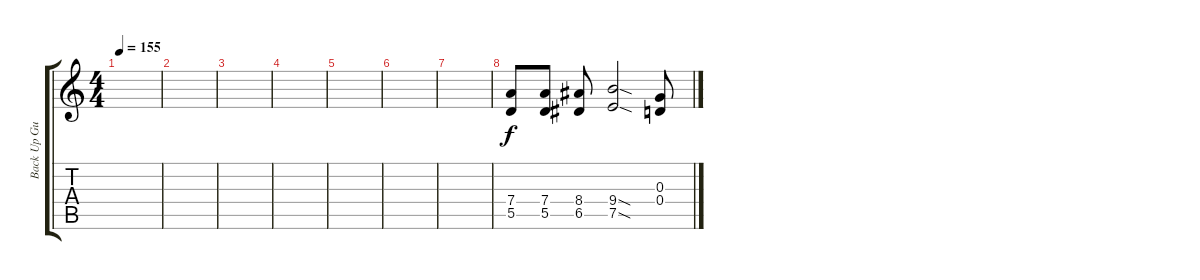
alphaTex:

\track ("Back Up Guitar" "Back Up Gu") {instrument distortionguitar}
\staff {score tabs}
\tuning (E4 B3 G3 D3 A2 E2) {hide}
\ts (4 4)
\tempo 155
\clef g2
\ks c
|
|
|
|
|
|
|
(7.4 5.5).8 (7.4 5.5).8 (8.4 6.5).8 (9.4{sod} 7.5{sod}).2 (0.3 0.4).8
